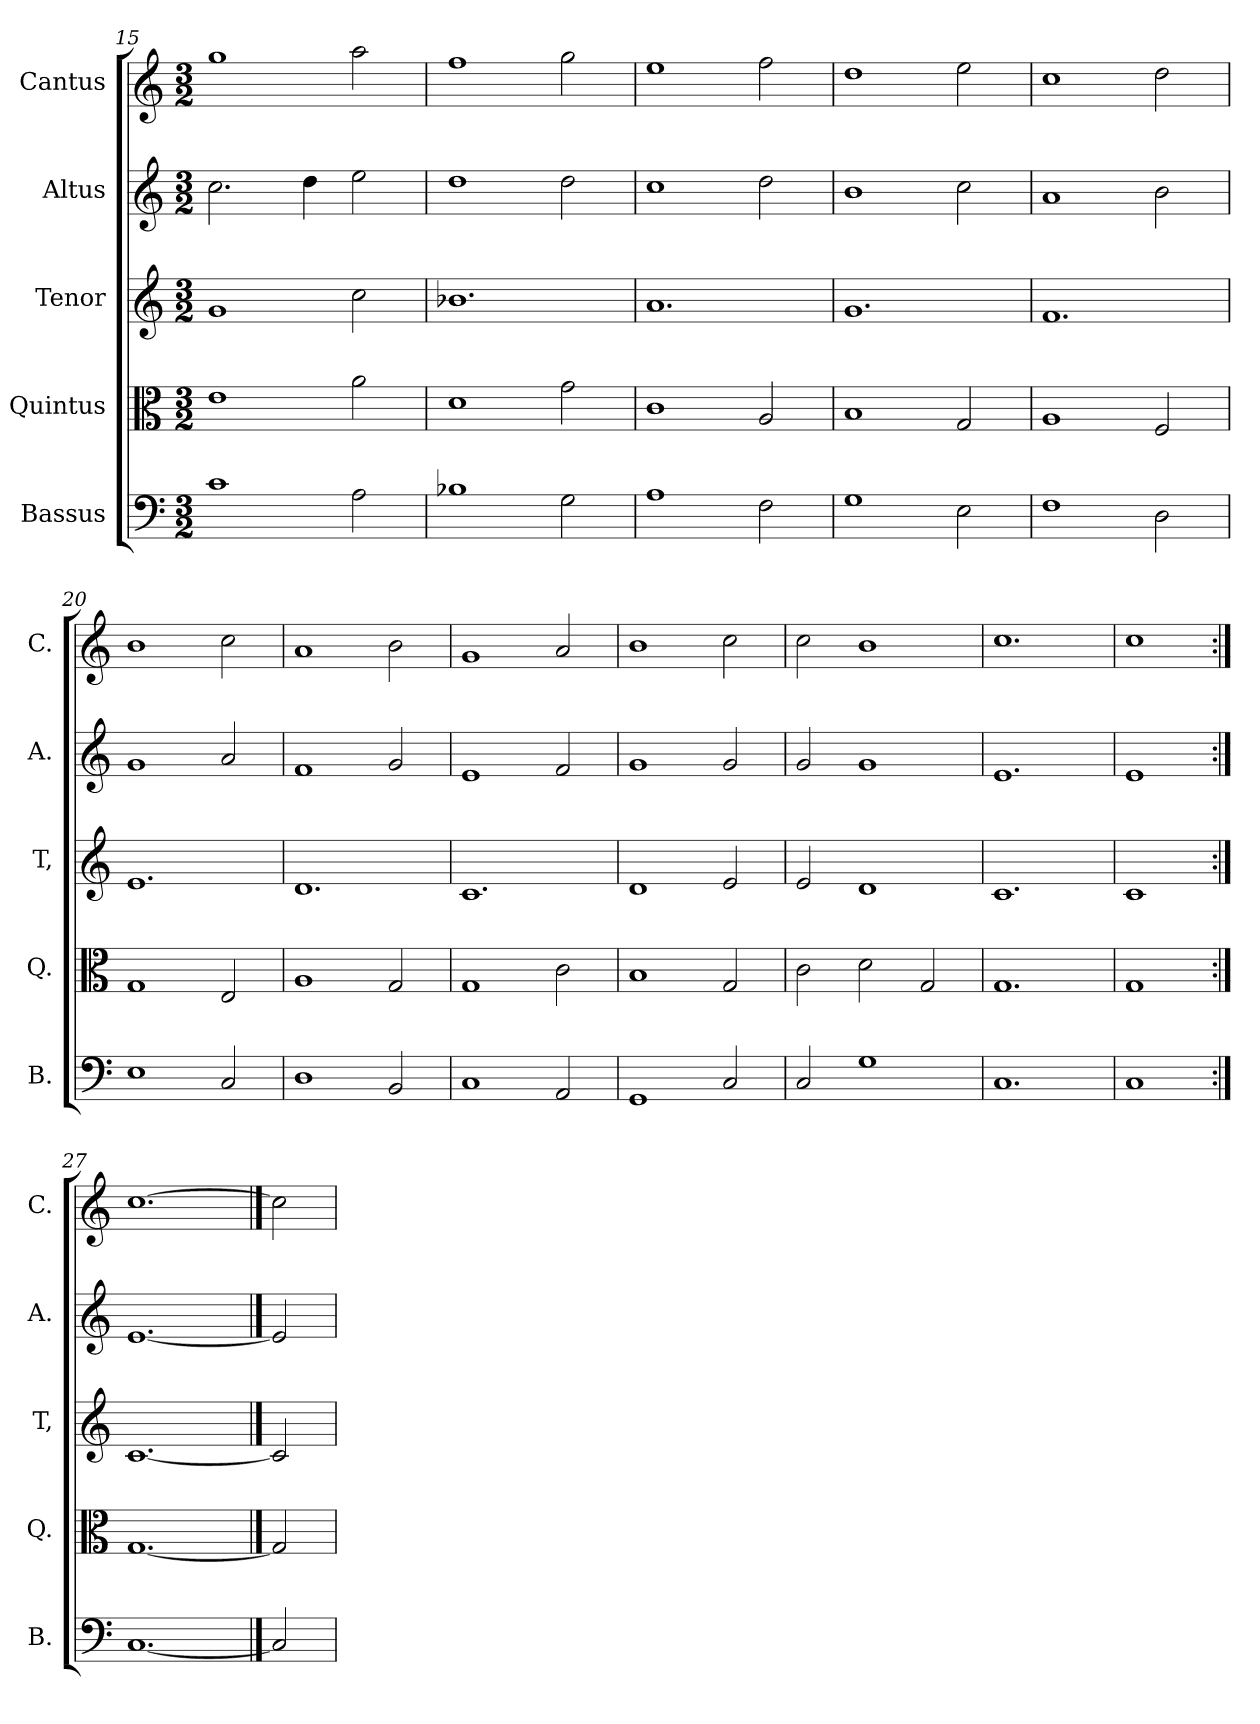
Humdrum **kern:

**kern	**kern	**kern	**kern	**kern
*part5	*part4	*part3	*part2	*part1
*staff5	*staff4	*staff3	*staff2	*staff1
*I"Bassus	*I"Quintus	*I"Tenor	*I"Altus	*I"Cantus
*I'B.	*I'Q.	*I'T,	*I'A.	*I'C.
*clefF4	*clefC3	*clefG2	*clefG2	*clefG2
*k[]	*k[]	*k[]	*k[]	*k[]
*M3/2	*M3/2	*M3/2	*M3/2	*M3/2
=15	=15	=15	=15	=15
1c	1e	1g	2.cc\	1gg
.	.	.	4dd\	.
2A\	2a\	2cc\	2ee\	2aa\
=16	=16	=16	=16	=16
1B-X	1d	1.b-X	1dd	1ff
2G\	2g\	.	2dd\	2gg\
=17	=17	=17	=17	=17
1A	1c	1.a	1cc	1ee
2F\	2A/	.	2dd\	2ff\
=18	=18	=18	=18	=18
1G	1B	1.g	1b	1dd
2E\	2G/	.	2cc\	2ee\
=19	=19	=19	=19	=19
1F	1A	1.f	1a	1cc
2D\	2F/	.	2b\	2dd\
=20	=20	=20	=20	=20
1E	1G	1.e	1g	1b
2C/	2E/	.	2a/	2cc\
!!LO:LB:g=z
=21	=21	=21	=21	=21
1D	1A	1.d	1f	1a
2BB/	2G/	.	2g/	2b\
=22	=22	=22	=22	=22
1C	1G	1.c	1e	1g
2AA/	2c\	.	2f/	2a/
=23	=23	=23	=23	=23
1GG	1B	1d	1g	1b
2C/	2G/	2e/	2g/	2cc\
=24	=24	=24	=24	=24
2C/	2c\	2e/	2g/	2cc\
1G	2d\	1d	1g	1b
.	2G/	.	.	.
=25	=25	=25	=25	=25
1.C	1.G	1.c	1.e	1.cc
=26	=26	=26	=26	=26
1C	1G	1c	1e	1cc
=27:|!	=27:|!	=27:|!	=27:|!	=27:|!
[1.C	[1.G	[1.c	[1.e	[1.cc
==28	==28	==28	==28	==28
2C]	2G]	2c]	2e]	2cc]
=	=	=	=	=
*-	*-	*-	*-	*-
